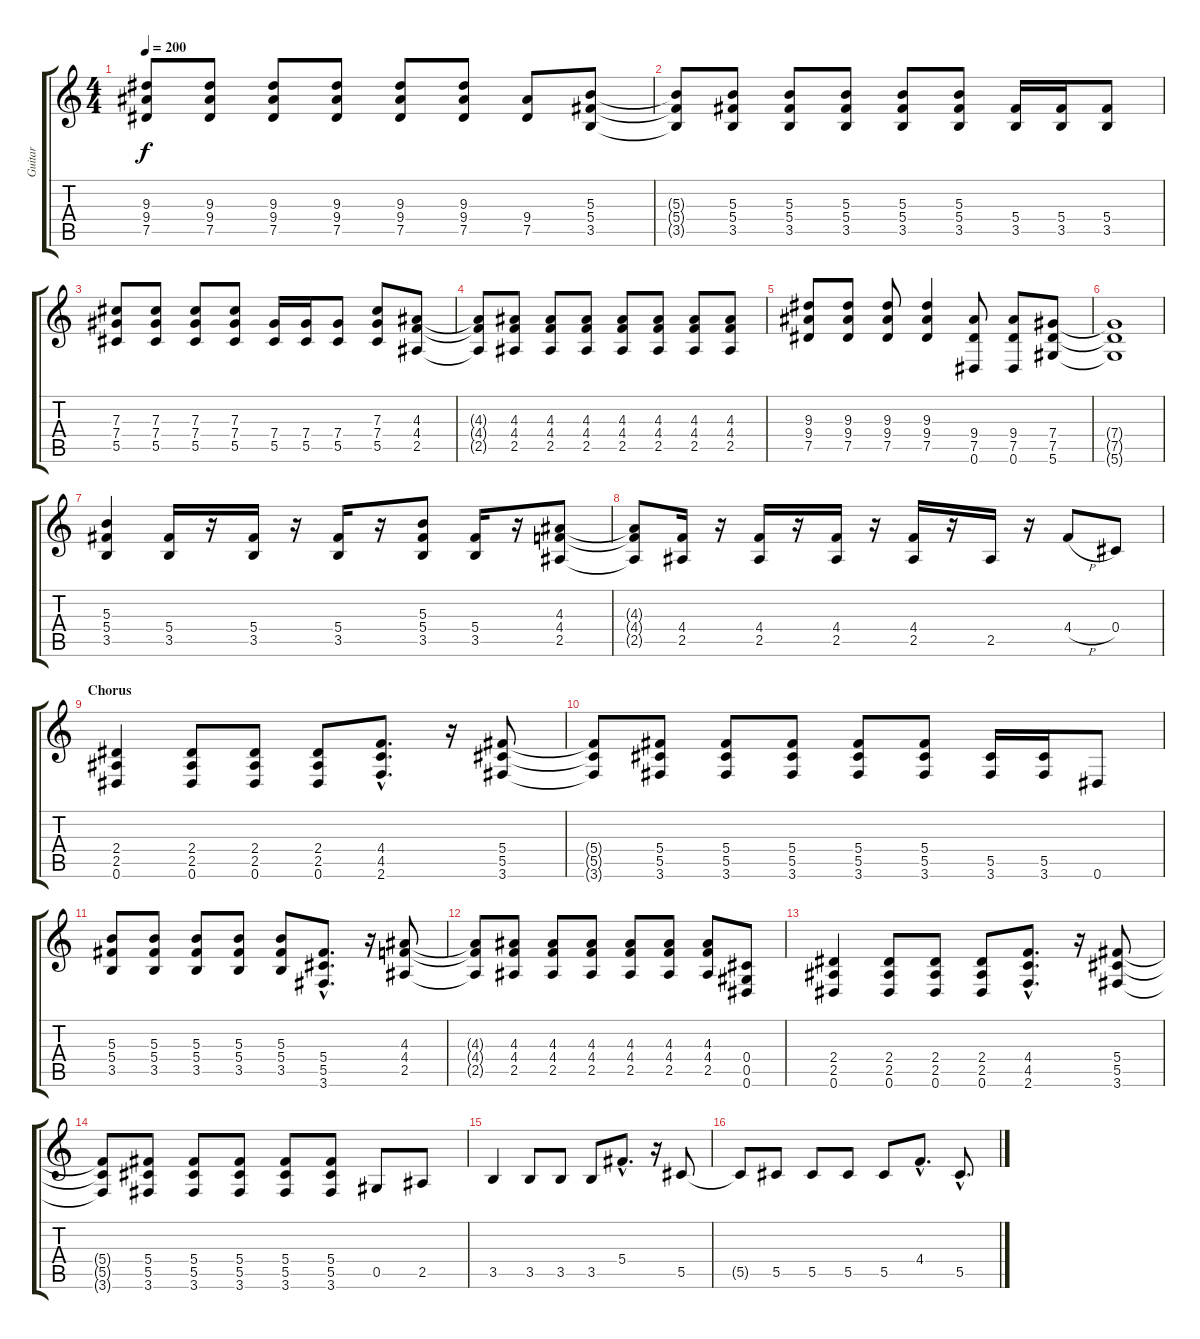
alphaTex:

\track ("Guitar" "Guitar") {instrument distortionguitar}
\staff {score tabs}
\tuning (Eb4 Bb3 Gb3 Db3 Ab2 Eb2) {hide}
\ts (4 4)
\tempo 200
\clef g2
\ks c
(9.3 9.4 7.5).8{dy f} (9.3 9.4 7.5).8 (9.3 9.4 7.5).8 (9.3 9.4 7.5).8 (9.3 9.4 7.5).8 (9.3 9.4 7.5).8 (9.4 7.5).8 (5.3 5.4 3.5).8 |
(5.3{t} 5.4{t} 3.5{t}).8 (5.3 5.4 3.5).8 (5.3 5.4 3.5).8 (5.3 5.4 3.5).8 (5.3 5.4 3.5).8 (5.3 5.4 3.5).8 (5.4 3.5).16 (5.4 3.5).16 (5.4 3.5).8 |
(7.3 7.4 5.5).8 (7.3 7.4 5.5).8 (7.3 7.4 5.5).8 (7.3 7.4 5.5).8 (7.4 5.5).16 (7.4 5.5).16 (7.4 5.5).8 (7.3 7.4 5.5).8 (4.3 4.4 2.5).8 |
(4.3{t} 4.4{t} 2.5{t}).8 (4.3 4.4 2.5).8 (4.3 4.4 2.5).8 (4.3 4.4 2.5).8 (4.3 4.4 2.5).8 (4.3 4.4 2.5).8 (4.3 4.4 2.5).8 (4.3 4.4 2.5).8 |
(9.3 9.4 7.5).8 (9.3 9.4 7.5).8 (9.3 9.4 7.5).8 (9.3 9.4 7.5).4 (9.4 7.5 0.6).8 (9.4 7.5 0.6).8 (7.4 7.5 5.6).8 |
(7.4{t} 7.5{t} 5.6{t}).1 |
(5.3 5.4 3.5).4 (5.4 3.5).16 r.16 (5.4 3.5).16 r.16 (5.4 3.5).16 r.16 (5.3 5.4 3.5).8 (5.4 3.5).16 r.16 (4.3 4.4 2.5).8 |
(4.3{t} 4.4{t} 2.5{t}).8 (4.4 2.5).16 r.16 (4.4 2.5).16 r.16 (4.4 2.5).16 r.16 (4.4 2.5).16 r.16 2.5.16 r.16 4.4{h}.8 0.4.8 |
\section ("" "Chorus")
(2.4 2.5 0.6).4 (2.4 2.5 0.6).8 (2.4 2.5 0.6).8 (2.4 2.5 0.6).8 (4.4{hac} 4.5{hac} 2.6{hac}).8{d} r.16 (5.4 5.5 3.6).8 |
(5.4{t} 5.5{t} 3.6{t}).8 (5.4 5.5 3.6).8 (5.4 5.5 3.6).8 (5.4 5.5 3.6).8 (5.4 5.5 3.6).8 (5.4 5.5 3.6).8 (5.5 3.6).16 (5.5 3.6).16 0.6.8 |
(5.3 5.4 3.5).8 (5.3 5.4 3.5).8 (5.3 5.4 3.5).8 (5.3 5.4 3.5).8 (5.3 5.4 3.5).8 (5.4{hac} 5.5{hac} 3.6{hac}).8{d} r.16 (4.3 4.4 2.5).8 |
(4.3{t} 4.4{t} 2.5{t}).8 (4.3 4.4 2.5).8 (4.3 4.4 2.5).8 (4.3 4.4 2.5).8 (4.3 4.4 2.5).8 (4.3 4.4 2.5).8 (4.3 4.4 2.5).8 (0.4 0.5 0.6).8 |
(2.4 2.5 0.6).4 (2.4 2.5 0.6).8 (2.4 2.5 0.6).8 (2.4 2.5 0.6).8 (4.4{hac} 4.5{hac} 2.6{hac}).8{d} r.16 (5.4 5.5 3.6).8 |
(5.4{t} 5.5{t} 3.6{t}).8 (5.4 5.5 3.6).8 (5.4 5.5 3.6).8 (5.4 5.5 3.6).8 (5.4 5.5 3.6).8 (5.4 5.5 3.6).8 0.5.8 2.5.8 |
3.5.4 3.5.8 3.5.8 3.5.8 5.4{hac}.8{d} r.16 5.5.8 |
5.5{t}.8 5.5.8 5.5.8 5.5.8 5.5.8 4.4{hac}.8{d} 5.5{hac}.8{d}
